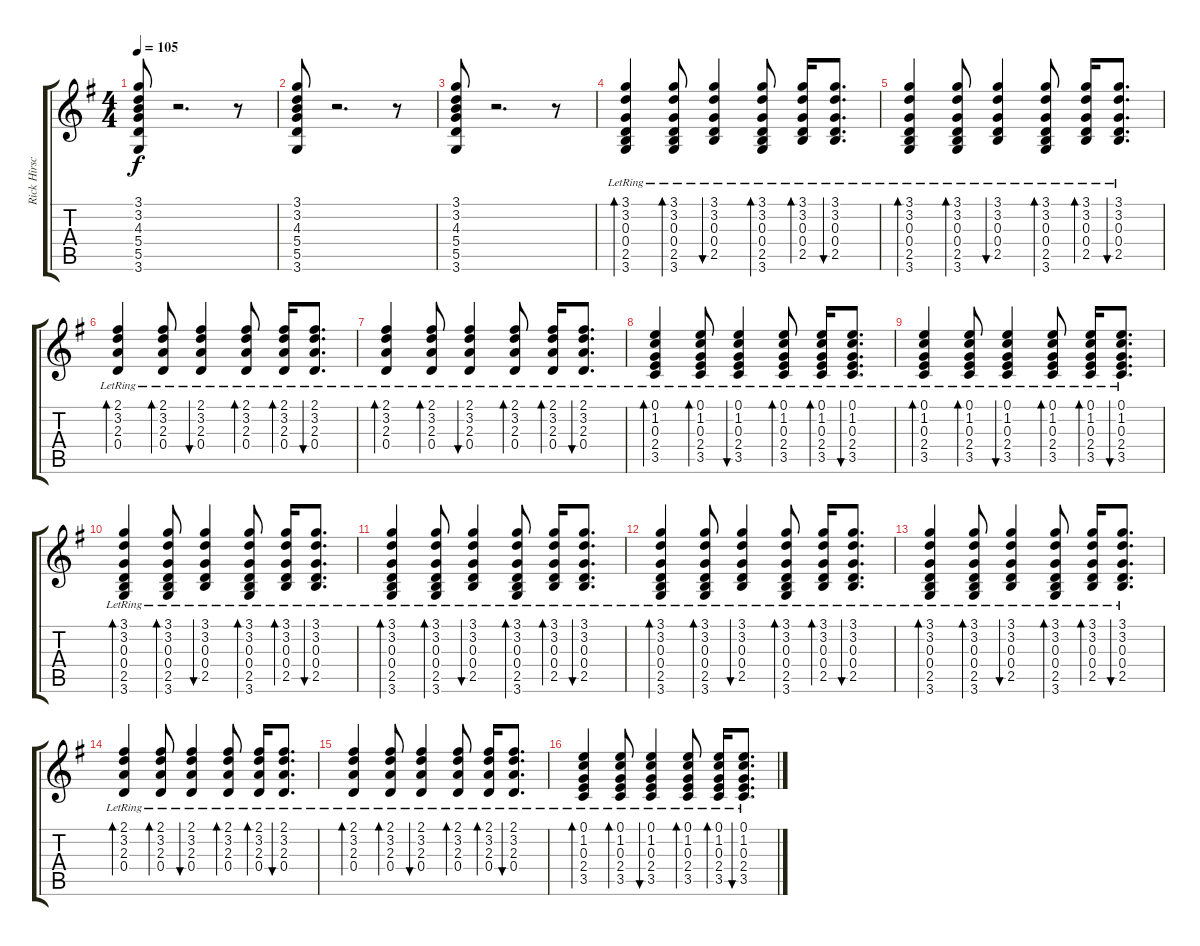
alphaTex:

\track ("Rick Hirsch Guitar" "Rick Hirsc") {instrument electricguitarclean}
\staff {score tabs}
\tuning (E4 B3 G3 D3 A2 E2) {hide}
\ts (4 4)
\tempo 105
\clef g2
\ks g
(3.1 3.2 4.3 5.4 5.5 3.6).8{dy f} r.2{d} r.8 |
(3.1 3.2 4.3 5.4 5.5 3.6).8 r.2{d} r.8 |
(3.1 3.2 4.3 5.4 5.5 3.6).8 r.2{d} r.8 |
(3.1{lr} 3.2{lr} 0.3{lr} 0.4{lr} 2.5{lr} 3.6{lr}).4{bd 60 volume 8} (3.1{lr} 3.2{lr} 0.3{lr} 0.4{lr} 2.5 3.6).8{bd 60} (3.1{lr} 3.2{lr} 0.3{lr} 0.4{lr} 2.5{lr}).4{bu 60} (3.1{lr} 3.2{lr} 0.3{lr} 0.4{lr} 2.5{lr} 3.6{lr}).8{bd 60} (3.1{lr} 3.2{lr} 0.3{lr} 0.4{lr} 2.5{lr}).16{bd 60} (3.1{lr} 3.2{lr} 0.3{lr} 0.4{lr} 2.5{lr}).8{d bu 60} |
(3.1{lr} 3.2{lr} 0.3{lr} 0.4{lr} 2.5{lr} 3.6{lr}).4{bd 60} (3.1{lr} 3.2{lr} 0.3{lr} 0.4{lr} 2.5 3.6).8{bd 60} (3.1{lr} 3.2{lr} 0.3{lr} 0.4{lr} 2.5{lr}).4{bu 60} (3.1{lr} 3.2{lr} 0.3{lr} 0.4{lr} 2.5{lr} 3.6{lr}).8{bd 60} (3.1{lr} 3.2{lr} 0.3{lr} 0.4{lr} 2.5{lr}).16{bd 60} (3.1{lr} 3.2{lr} 0.3{lr} 0.4{lr} 2.5{lr}).8{d bu 60} |
(2.1{lr} 3.2{lr} 2.3{lr} 0.4{lr}).4{bd 60} (2.1{lr} 3.2{lr} 2.3{lr} 0.4{lr}).8{bd 60} (2.1{lr} 3.2{lr} 2.3{lr} 0.4{lr}).4{bu 60} (2.1{lr} 3.2{lr} 2.3{lr} 0.4{lr}).8{bd 60} (2.1{lr} 3.2{lr} 2.3{lr} 0.4{lr}).16{bd 60} (2.1{lr} 3.2{lr} 2.3{lr} 0.4{lr}).8{d bu 60} |
(2.1{lr} 3.2{lr} 2.3{lr} 0.4{lr}).4{bd 60} (2.1{lr} 3.2{lr} 2.3{lr} 0.4{lr}).8{bd 60} (2.1{lr} 3.2{lr} 2.3{lr} 0.4{lr}).4{bu 60} (2.1{lr} 3.2{lr} 2.3{lr} 0.4{lr}).8{bd 60} (2.1{lr} 3.2{lr} 2.3{lr} 0.4{lr}).16{bd 60} (2.1{lr} 3.2{lr} 2.3{lr} 0.4{lr}).8{d bu 60} |
(0.1{lr} 1.2{lr} 0.3{lr} 2.4{lr} 3.5{lr}).4{bd 60} (0.1{lr} 1.2{lr} 0.3{lr} 2.4{lr} 3.5).8{bd 60} (0.1{lr} 1.2{lr} 0.3{lr} 2.4{lr} 3.5{lr}).4{bu 60} (0.1{lr} 1.2{lr} 0.3{lr} 2.4{lr} 3.5{lr}).8{bd 60} (0.1{lr} 1.2{lr} 0.3{lr} 2.4{lr} 3.5{lr}).16{bd 60} (0.1{lr} 1.2{lr} 0.3{lr} 2.4{lr} 3.5{lr}).8{d bu 60} |
(0.1{lr} 1.2{lr} 0.3{lr} 2.4{lr} 3.5{lr}).4{bd 60} (0.1{lr} 1.2{lr} 0.3{lr} 2.4{lr} 3.5).8{bd 60} (0.1{lr} 1.2{lr} 0.3{lr} 2.4{lr} 3.5{lr}).4{bu 60} (0.1{lr} 1.2{lr} 0.3{lr} 2.4{lr} 3.5{lr}).8{bd 60} (0.1{lr} 1.2{lr} 0.3{lr} 2.4{lr} 3.5{lr}).16{bd 60} (0.1{lr} 1.2{lr} 0.3{lr} 2.4{lr} 3.5{lr}).8{d bu 60} |
(3.1{lr} 3.2{lr} 0.3{lr} 0.4{lr} 2.5{lr} 3.6{lr}).4{bd 60} (3.1{lr} 3.2{lr} 0.3{lr} 0.4{lr} 2.5 3.6).8{bd 60} (3.1{lr} 3.2{lr} 0.3{lr} 0.4{lr} 2.5{lr}).4{bu 60} (3.1{lr} 3.2{lr} 0.3{lr} 0.4{lr} 2.5{lr} 3.6{lr}).8{bd 60} (3.1{lr} 3.2{lr} 0.3{lr} 0.4{lr} 2.5{lr}).16{bd 60} (3.1{lr} 3.2{lr} 0.3{lr} 0.4{lr} 2.5{lr}).8{d bu 60} |
(3.1{lr} 3.2{lr} 0.3{lr} 0.4{lr} 2.5{lr} 3.6{lr}).4{bd 60} (3.1{lr} 3.2{lr} 0.3{lr} 0.4{lr} 2.5 3.6).8{bd 60} (3.1{lr} 3.2{lr} 0.3{lr} 0.4{lr} 2.5{lr}).4{bu 60} (3.1{lr} 3.2{lr} 0.3{lr} 0.4{lr} 2.5{lr} 3.6{lr}).8{bd 60} (3.1{lr} 3.2{lr} 0.3{lr} 0.4{lr} 2.5{lr}).16{bd 60} (3.1{lr} 3.2{lr} 0.3{lr} 0.4{lr} 2.5{lr}).8{d bu 60} |
(3.1{lr} 3.2{lr} 0.3{lr} 0.4{lr} 2.5{lr} 3.6{lr}).4{bd 60} (3.1{lr} 3.2{lr} 0.3{lr} 0.4{lr} 2.5 3.6).8{bd 60} (3.1{lr} 3.2{lr} 0.3{lr} 0.4{lr} 2.5{lr}).4{bu 60} (3.1{lr} 3.2{lr} 0.3{lr} 0.4{lr} 2.5{lr} 3.6{lr}).8{bd 60} (3.1{lr} 3.2{lr} 0.3{lr} 0.4{lr} 2.5{lr}).16{bd 60} (3.1{lr} 3.2{lr} 0.3{lr} 0.4{lr} 2.5{lr}).8{d bu 60} |
(3.1{lr} 3.2{lr} 0.3{lr} 0.4{lr} 2.5{lr} 3.6{lr}).4{bd 60} (3.1{lr} 3.2{lr} 0.3{lr} 0.4{lr} 2.5 3.6).8{bd 60} (3.1{lr} 3.2{lr} 0.3{lr} 0.4{lr} 2.5{lr}).4{bu 60} (3.1{lr} 3.2{lr} 0.3{lr} 0.4{lr} 2.5{lr} 3.6{lr}).8{bd 60} (3.1{lr} 3.2{lr} 0.3{lr} 0.4{lr} 2.5{lr}).16{bd 60} (3.1{lr} 3.2{lr} 0.3{lr} 0.4{lr} 2.5{lr}).8{d bu 60} |
(2.1{lr} 3.2{lr} 2.3{lr} 0.4{lr}).4{bd 60} (2.1{lr} 3.2{lr} 2.3{lr} 0.4{lr}).8{bd 60} (2.1{lr} 3.2{lr} 2.3{lr} 0.4{lr}).4{bu 60} (2.1{lr} 3.2{lr} 2.3{lr} 0.4{lr}).8{bd 60} (2.1{lr} 3.2{lr} 2.3{lr} 0.4{lr}).16{bd 60} (2.1{lr} 3.2{lr} 2.3{lr} 0.4{lr}).8{d bu 60} |
(2.1{lr} 3.2{lr} 2.3{lr} 0.4{lr}).4{bd 60} (2.1{lr} 3.2{lr} 2.3{lr} 0.4{lr}).8{bd 60} (2.1{lr} 3.2{lr} 2.3{lr} 0.4{lr}).4{bu 60} (2.1{lr} 3.2{lr} 2.3{lr} 0.4{lr}).8{bd 60} (2.1{lr} 3.2{lr} 2.3{lr} 0.4{lr}).16{bd 60} (2.1{lr} 3.2{lr} 2.3{lr} 0.4{lr}).8{d bu 60} |
(0.1{lr} 1.2{lr} 0.3{lr} 2.4{lr} 3.5{lr}).4{bd 60} (0.1{lr} 1.2{lr} 0.3{lr} 2.4{lr} 3.5).8{bd 60} (0.1{lr} 1.2{lr} 0.3{lr} 2.4{lr} 3.5{lr}).4{bu 60} (0.1{lr} 1.2{lr} 0.3{lr} 2.4{lr} 3.5{lr}).8{bd 60} (0.1{lr} 1.2{lr} 0.3{lr} 2.4{lr} 3.5{lr}).16{bd 60} (0.1{lr} 1.2{lr} 0.3{lr} 2.4{lr} 3.5{lr}).8{d bu 60}
